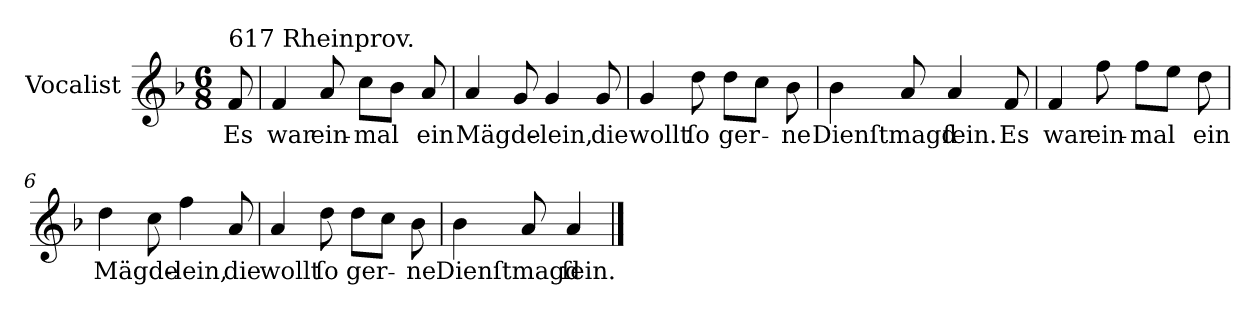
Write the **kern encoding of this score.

**kern	**text
*part1	*part1
*staff1	*staff1
*I"Vocalist	*
*k[b-]	*
*F:	*
*M6/8	*
=	=
!LO:TX:a:t=617 Rheinprov.	!
8f	Es
=1	=1
4f	war
8a	ein-
8ccL	-mal
8b-J	.
8a	ein
=2	=2
4a	Mägde-
8g	.
4g	-lein,
8g	die
=3	=3
4g	wollt
8dd	ſo
8ddL	ger-
8ccJ	.
8b-	-ne
=4	=4
4b-	Dienſtmagd
8a	.
4a	ſein.
8f	Es
=5	=5
4f	war
8ff	ein-
8ffL	-mal
8eeJ	.
8dd	ein
=6	=6
4dd	Mägde-
8cc	.
4ff	-lein,
8a	die
=7	=7
4a	wollt
8dd	ſo
8ddL	ger-
8ccJ	.
8b-	-ne
=8	=8
4b-	Dienſtmagd
8a	.
4a	ſein.
==	==
*-	*-
